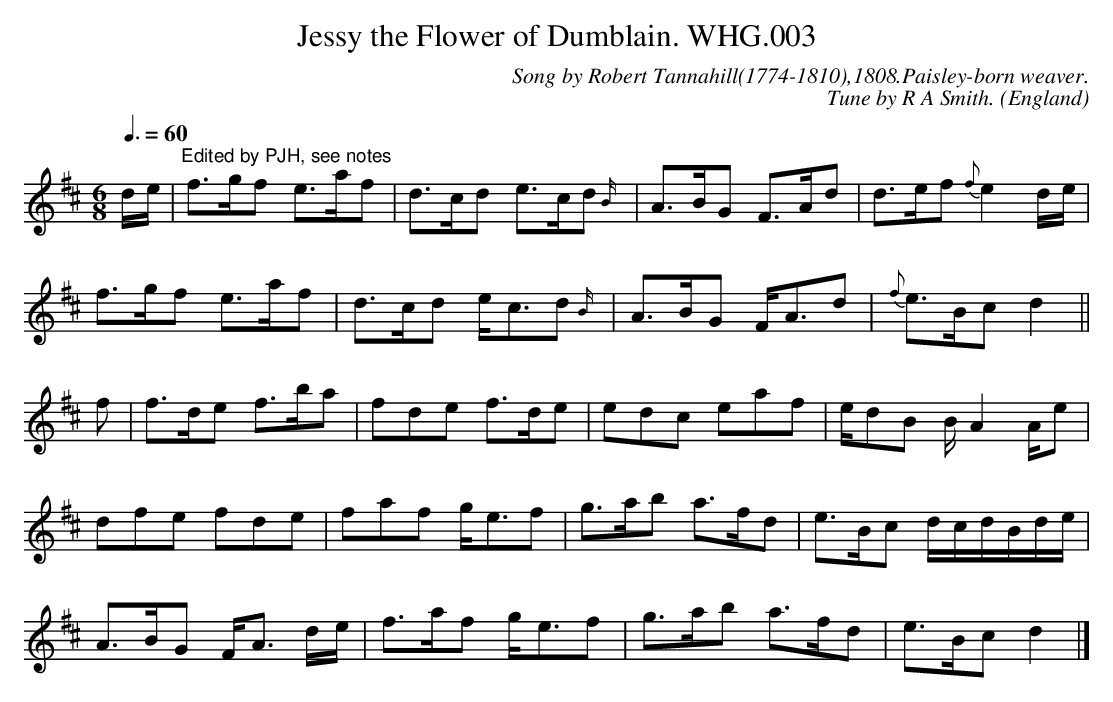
X:1
T:Jessy the Flower of Dumblain. WHG.003
O:England
C:Song by Robert Tannahill(1774-1810),1808.Paisley-born weaver.
C:Tune by R A Smith.
M:6/8
L:1/8
Q:3/8=60
K:D
d/e/|"^Edited by PJH, see notes"f>gf e>af|\
d>cd e>cd {B/}|A>BG F>Ad|d>ef {f}e2d/e/|
f>gf e>af|d>cd e<cd {B/}|A>BG F<Ad|{f} e>Bc d2||
f|f>de f>ba|fde f>de|edc eaf|e/dB B/ A2A/e|
dfe fde|faf g<ef|g>ab a>fd|e>Bc d/c/d/B/d/e/|
A>BG F<A d/e/|f>af g<ef|g>ab a>fd|e>Bc d2|]
